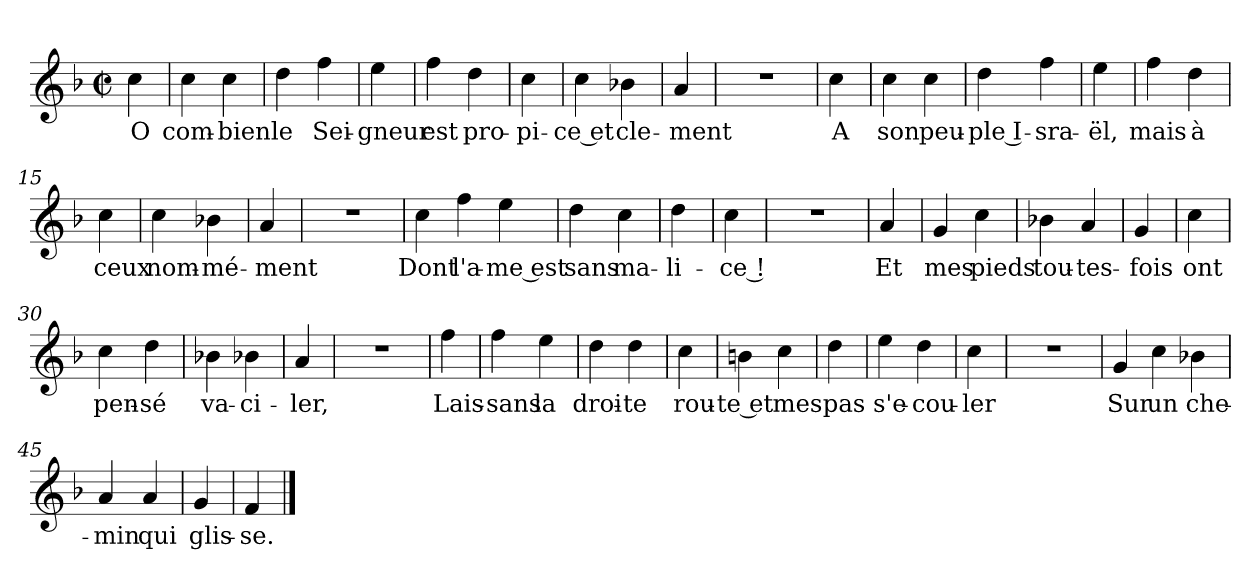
**kern	**text
*part1	*part1
*staff1	*staff1
*clefG2	*
*k[b-]	*
*F:	*
*M2/2	*
*met(c|)	*
=1	=1
4cc	O
=2	=2
4cc	com-
4cc	-bien
=3	=3
4dd	le
4ff	Sei-
=4	=4
4ee	-gneur
=5	=5
4ff	est
4dd	pro-
=6	=6
4cc	-pi-
=7	=7
4cc	-ce et
4b-X	cle-
=8	=8
4a	-ment
=9	=9
1r	.
=10	=10
4cc	A
=11	=11
4cc	son
4cc	peu-
=12	=12
4dd	-ple I-
4ff	-sra-
=13	=13
4ee	-ël,
=14	=14
4ff	mais
4dd	à
=15	=15
4cc	ceux
=16	=16
4cc	nom-
4b-X	-mé-
=17	=17
4a	-ment
=18	=18
1r	.
=19	=19
4cc	Dont
4ff	l'a-
4ee	-me est
=21	=21
4dd	sans
4cc	ma-
=22	=22
4dd	-li-
=23	=23
4cc	-ce !
=24	=24
1r	.
=25	=25
4a	Et
=26	=26
4g	mes
4cc	pieds
=27	=27
4b-X	tou-
4a	-tes-
=28	=28
4g	-fois
=29	=29
4cc	ont
=30	=30
4cc	pen-
4dd	-sé
=31	=31
4b-X	va-
4b-X	-ci-
=32	=32
4a	-ler,
=33	=33
1r	.
=34	=34
4ff	Lais-
=35	=35
4ff	-sans
4ee	la
=36	=36
4dd	droi-
4dd	-te
=37	=37
4cc	rou-
=38	=38
4b	-te et
4cc	mes
=39	=39
4dd	pas
=40	=40
4ee	s'e-
4dd	-cou-
=41	=41
4cc	-ler
=42	=42
1r	.
=43	=43
4g	Sur
4cc	un
4b-X	che-
=45	=45
4a	-min
4a	qui
=46	=46
4g	glis-
=47	=47
4f	-se.
==	==
*-	*-
